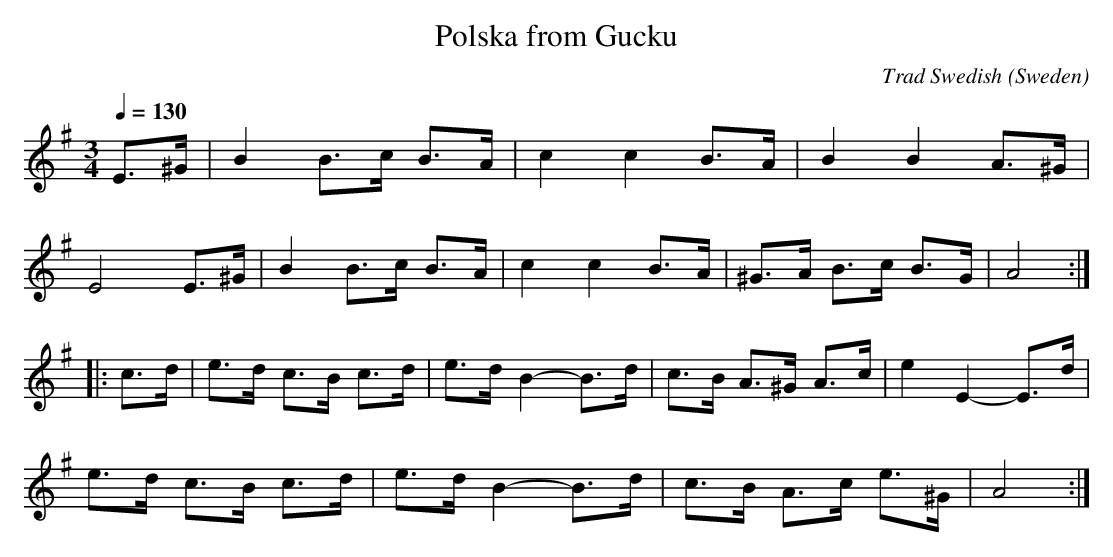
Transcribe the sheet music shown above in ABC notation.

X:1
T:Polska from Gucku
C:Trad Swedish
L:1/8
M:3/4
O:Sweden
Q:1/4=130
K:C ^g
E3/2^G/2|B2B3/2c/2 B3/2A/2|c2c2B3/2A/2|B2B2A3/2^G/2|
E4E3/2^G/2|B2B3/2c/2 B3/2A/2|c2c2B3/2A/2|^G3/2A/2 B3/2c/2 B3/2G/2|A4:|
|:c3/2d/2|e3/2d/2 c3/2B/2 c3/2d/2|e3/2d/2 B2-B3/2d/2|c3/2B/2 A3/2^G/2 A3/2c/2|e2E2-E3/2d/2|
e3/2d/2 c3/2B/2 c3/2d/2|e3/2d/2 B2-B3/2d/2|c3/2B/2 A3/2c/2 e3/2^G/2|A4:|
